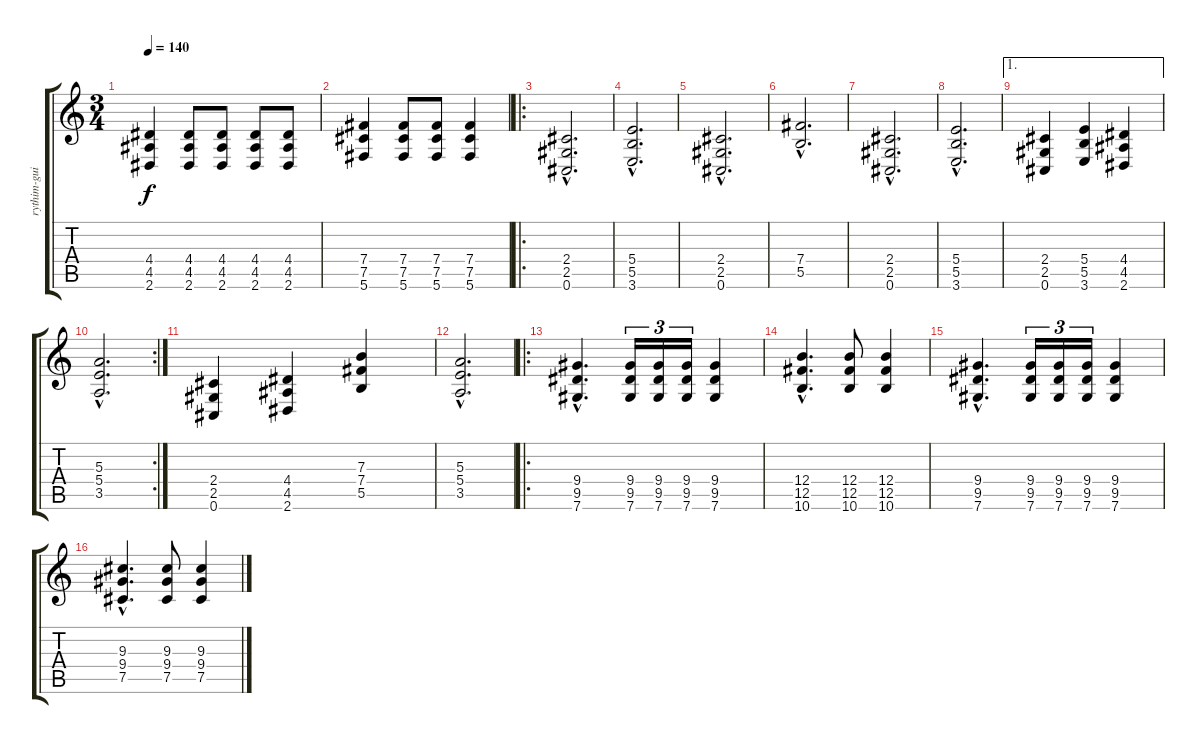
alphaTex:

\track ("rythim-guitar" "rythim-gui") {instrument distortionguitar}
\staff {score tabs}
\tuning (Db4 Ab3 E3 B2 Gb2 Db2) {hide}
\ts (3 4)
\tempo 140
\clef g2
\ks c
(4.4 4.5 2.6).4{dy f} (4.4 4.5 2.6).8 (4.4 4.5 2.6).8 (4.4 4.5 2.6).8 (4.4 4.5 2.6).8 |
(7.4 7.5 5.6).4 (7.4 7.5 5.6).8 (7.4 7.5 5.6).8 (7.4 7.5 5.6).4 |
\ro
(2.4{hac} 2.5{hac} 0.6{hac}).2{d} |
(5.4{hac} 5.5{hac} 3.6{hac}).2{d} |
(2.4{hac} 2.5{hac} 0.6{hac}).2{d} |
(7.4{hac} 5.5{hac}).2{d} |
(2.4{hac} 2.5{hac} 0.6{hac}).2{d} |
(5.4{hac} 5.5{hac} 3.6{hac}).2{d} |
\ae 1
(2.4 2.5 0.6).4 (5.4 5.5 3.6).4 (4.4 4.5 2.6).4 |
\rc 2
(5.3{hac} 5.4{hac} 3.5{hac}).2{d} |
(2.4 2.5 0.6).4 (4.4 4.5 2.6).4 (7.3 7.4 5.5).4 |
(5.3{hac} 5.4{hac} 3.5{hac}).2{d} |
\ro
(9.4{hac} 9.5{hac} 7.6{hac}).4{d balance 0} (9.4 9.5 7.6).16{tu (3 2)} (9.4 9.5 7.6).16{tu (3 2)} (9.4 9.5 7.6).16{tu (3 2)} (9.4 9.5 7.6).4 |
(12.4{hac} 12.5{hac} 10.6{hac}).4{d} (12.4 12.5 10.6).8 (12.4 12.5 10.6).4 |
(9.4{hac} 9.5{hac} 7.6{hac}).4{d} (9.4 9.5 7.6).16{tu (3 2)} (9.4 9.5 7.6).16{tu (3 2)} (9.4 9.5 7.6).16{tu (3 2)} (9.4 9.5 7.6).4 |
(9.3{hac} 9.4{hac} 7.5{hac}).4{d} (9.3 9.4 7.5).8 (9.3 9.4 7.5).4
